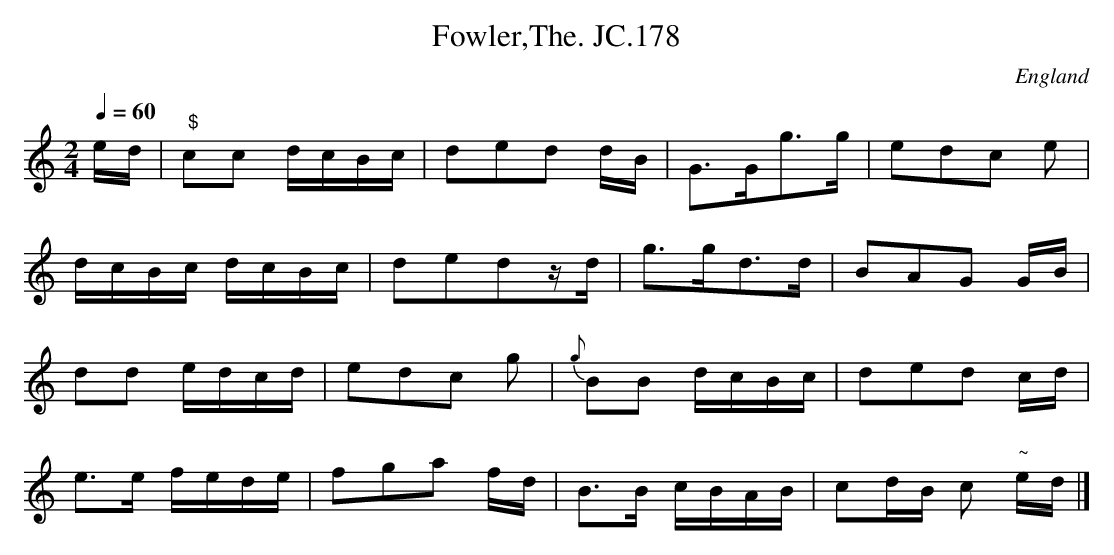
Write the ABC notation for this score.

X:1
T:Fowler,The. JC.178
O:England
M:2/4
L:1/8
Q:1/4=60
notC:W.A.Mozart (The Magic Flute)
K:C major
e/d/|\
" $"cc d/c/B/c/|ded d/B/|G>Gg>g|edc e|!
d/c/B/c/ d/c/B/c/|dedz/d/|g>gd>d|BAG G/B/|!
dd e/d/c/d/|edc g|{g}BB d/c/B/c/|ded c/d/|!
e>e f/e/d/e/|fga f/d/|B>B c/B/A/B/|cd/B/ c "~"e/d/|]
